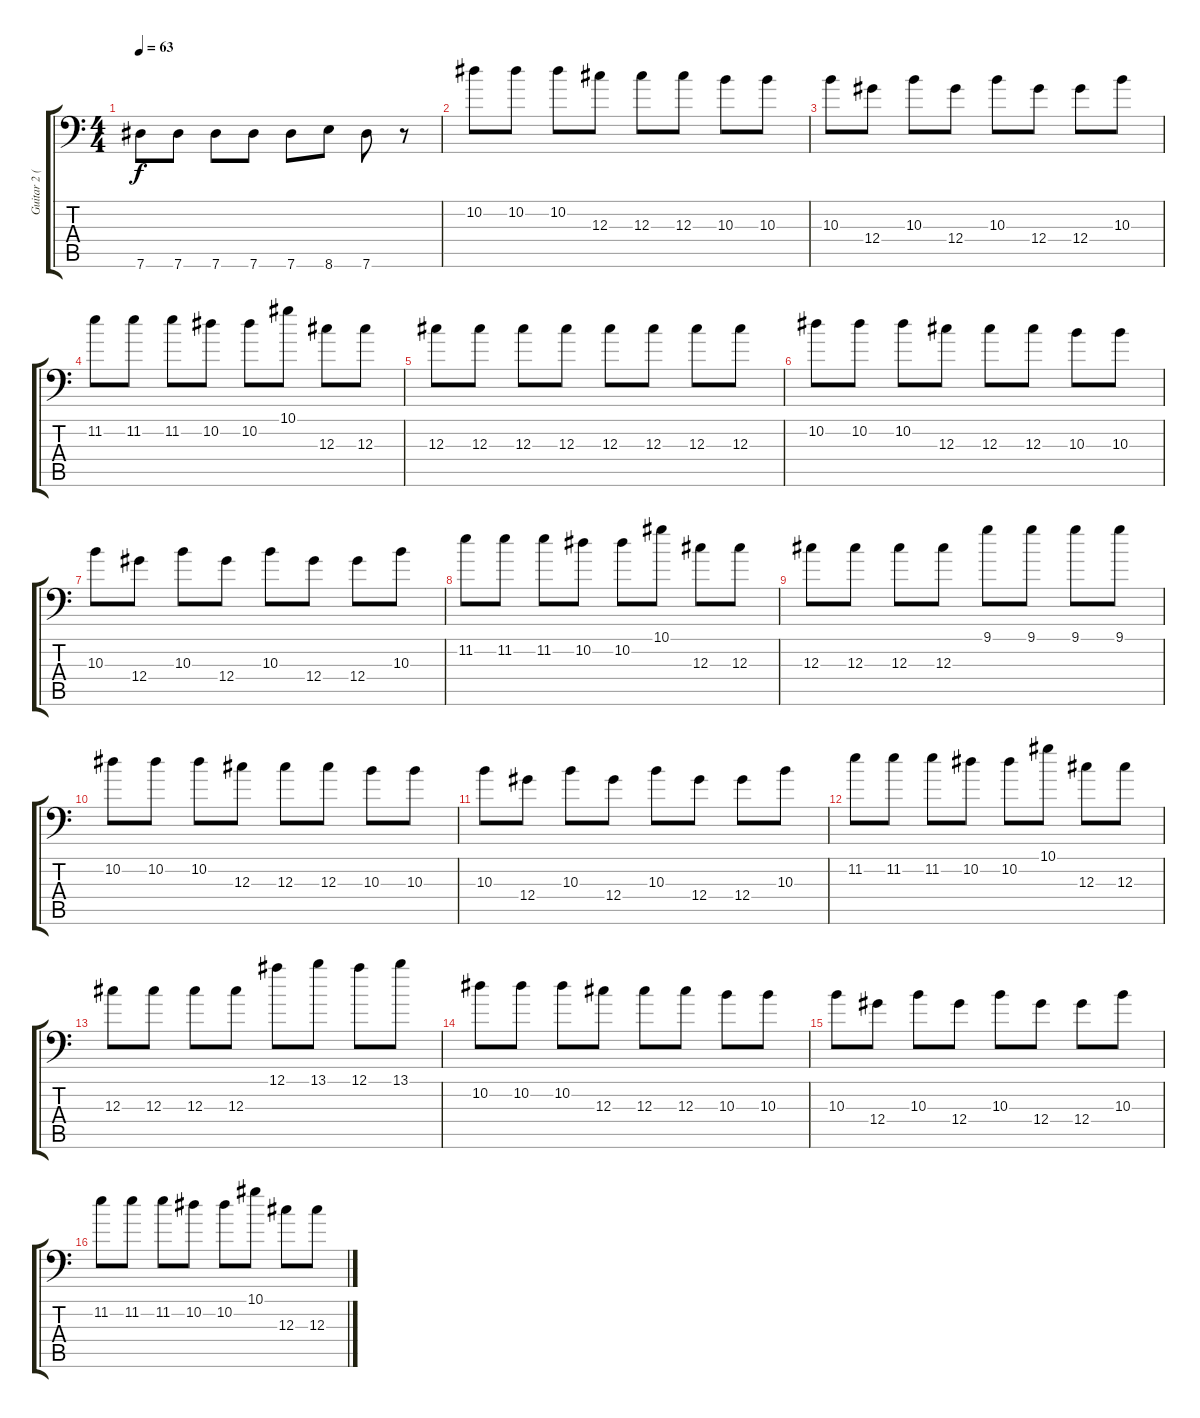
\track ("Guitar 2 (Drop G#)" "Guitar 2 (") {instrument distortionguitar}
\staff {score tabs}
\tuning (Bb3 F3 Db3 Ab2 Eb2 Ab1) {hide}
\ts (4 4)
\tempo 63
\clef f4
\ks c
7.6.8{dy f} 7.6.8 7.6.8 7.6.8 7.6.8 8.6.8 7.6.8 r.8 |
10.2.8 10.2.8 10.2.8 12.3.8 12.3.8 12.3.8 10.3.8 10.3.8 |
10.3.8 12.4.8 10.3.8 12.4.8 10.3.8 12.4.8 12.4.8 10.3.8 |
11.2.8 11.2.8 11.2.8 10.2.8 10.2.8 10.1.8 12.3.8 12.3.8 |
12.3.8 12.3.8 12.3.8 12.3.8 12.3.8 12.3.8 12.3.8 12.3.8 |
10.2.8 10.2.8 10.2.8 12.3.8 12.3.8 12.3.8 10.3.8 10.3.8 |
10.3.8 12.4.8 10.3.8 12.4.8 10.3.8 12.4.8 12.4.8 10.3.8 |
11.2.8 11.2.8 11.2.8 10.2.8 10.2.8 10.1.8 12.3.8 12.3.8 |
12.3.8 12.3.8 12.3.8 12.3.8 9.1.8 9.1.8 9.1.8 9.1.8 |
10.2.8 10.2.8 10.2.8 12.3.8 12.3.8 12.3.8 10.3.8 10.3.8 |
10.3.8 12.4.8 10.3.8 12.4.8 10.3.8 12.4.8 12.4.8 10.3.8 |
11.2.8 11.2.8 11.2.8 10.2.8 10.2.8 10.1.8 12.3.8 12.3.8 |
12.3.8 12.3.8 12.3.8 12.3.8 12.1.8 13.1.8 12.1.8 13.1.8 |
10.2.8 10.2.8 10.2.8 12.3.8 12.3.8 12.3.8 10.3.8 10.3.8 |
10.3.8 12.4.8 10.3.8 12.4.8 10.3.8 12.4.8 12.4.8 10.3.8 |
11.2.8 11.2.8 11.2.8 10.2.8 10.2.8 10.1.8 12.3.8 12.3.8
